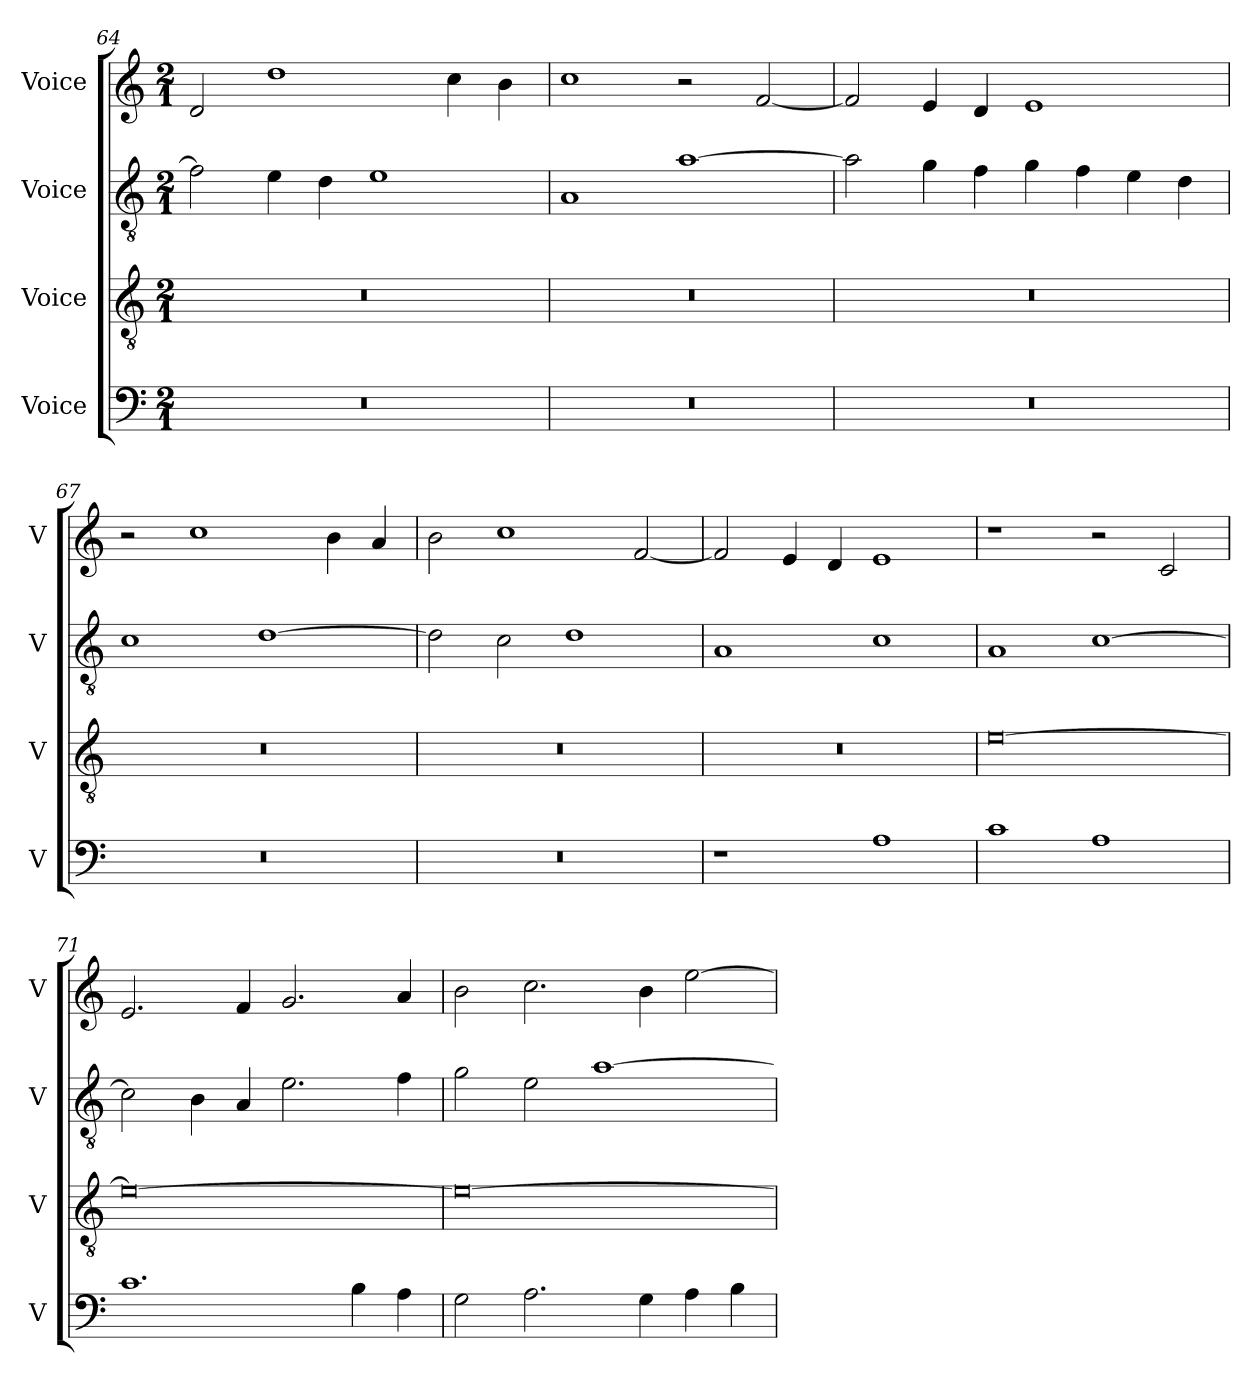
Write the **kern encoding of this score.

**kern	**kern	**kern	**kern
*part4	*part3	*part2	*part1
*staff4	*staff3	*staff2	*staff1
*I"Voice	*I"Voice	*I"Voice	*I"Voice
*I'V	*I'V	*I'V	*I'V
*clefF4	*clefGv2	*clefGv2	*clefG2
*k[]	*k[]	*k[]	*k[]
*M2/1	*M2/1	*M2/1	*M2/1
=64	=64	=64	=64
0r	0r	2f\]	2d/
.	.	4e\	1dd
.	.	4d\	.
.	.	1e	.
.	.	.	4cc\
.	.	.	4b\
=65	=65	=65	=65
0r	0r	1A	1cc
.	.	[1a	2r
.	.	.	[2f/
!!LO:LB:g=z
=66	=66	=66	=66
0r	0r	2a\]	2f/]
.	.	4g\	4e/
.	.	4f\	4d/
.	.	4g\	1e
.	.	4f\	.
.	.	4e\	.
.	.	4d\	.
=67	=67	=67	=67
0r	0r	1c	2r
.	.	.	1cc
.	.	[1d	.
.	.	.	4b\
.	.	.	4a/
=68	=68	=68	=68
0r	0r	2d\]	2b\
.	.	2c\	1cc
.	.	1d	.
.	.	.	[2f/
=69	=69	=69	=69
1r	0r	1A	2f/]
.	.	.	4e/
.	.	.	4d/
1A	.	1c	1e
!!LO:PB:g=z
=70	=70	=70	=70
1c	[0e	1A	1r
1A	.	[1c	2r
.	.	.	2c/
=71	=71	=71	=71
1.c	0e_	2c\]	2.e/
.	.	4B\	.
.	.	4A/	4f/
.	.	2.e\	2.g/
4B\	.	.	.
4A\	.	4f\	4a/
=72	=72	=72	=72
2G\	0e_	2g\	2b\
2.A\	.	2e\	2.cc\
.	.	[1a	.
4G\	.	.	4b\
4A\	.	.	[2ee\
4B\	.	.	.
=	=	=	=
*-	*-	*-	*-
